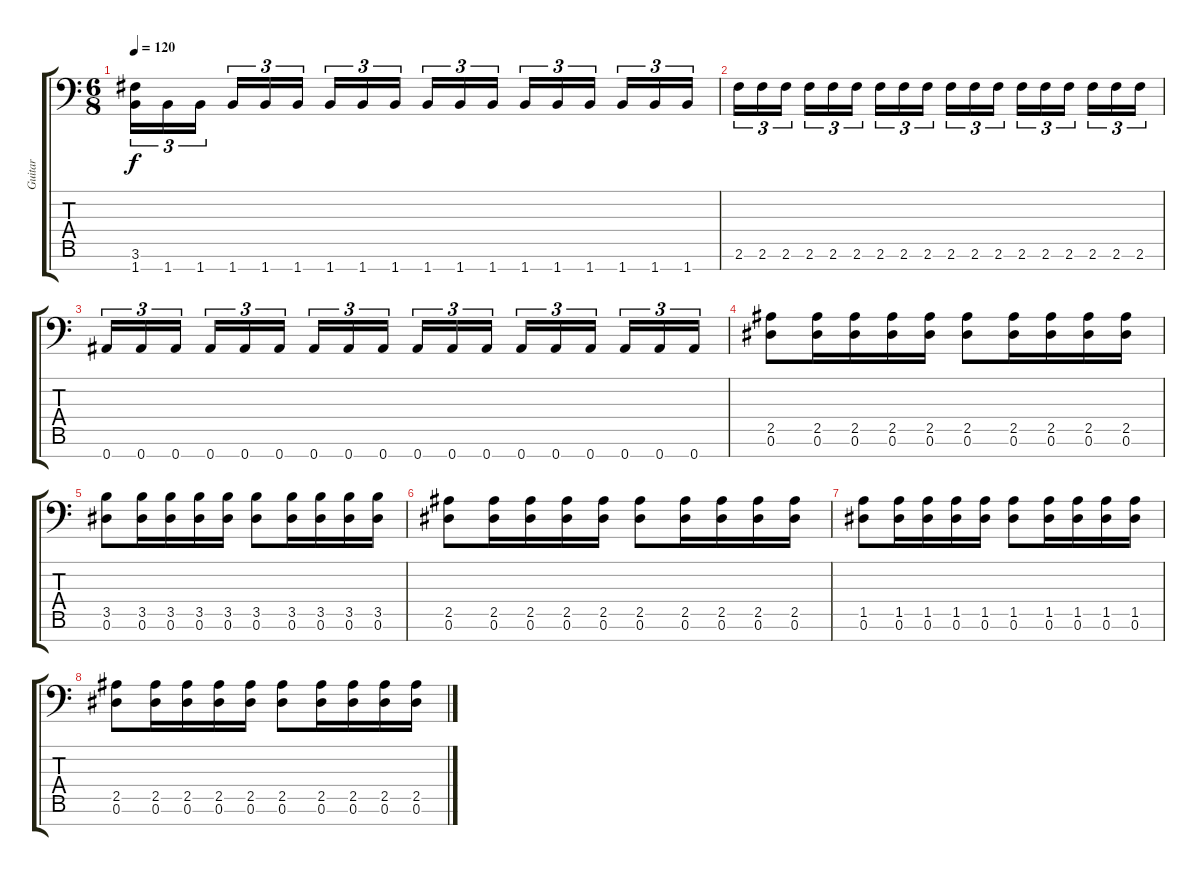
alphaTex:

\track ("Guitar" "Guitar") {instrument distortionguitar}
\staff {score tabs}
\tuning (Eb4 Bb3 Gb3 Db3 Ab2 Eb2 Bb1) {hide}
\ts (6 8)
\tempo 120
\clef f4
\ks c
(3.6 1.7).16{tu (3 2) dy f} 1.7.16{tu (3 2)} 1.7.16{tu (3 2) beam splitsecondary} 1.7.16{tu (3 2)} 1.7.16{tu (3 2)} 1.7.16{tu (3 2) beam splitsecondary} 1.7.16{tu (3 2)} 1.7.16{tu (3 2)} 1.7.16{tu (3 2)} 1.7.16{tu (3 2)} 1.7.16{tu (3 2)} 1.7.16{tu (3 2) beam splitsecondary} 1.7.16{tu (3 2)} 1.7.16{tu (3 2)} 1.7.16{tu (3 2) beam splitsecondary} 1.7.16{tu (3 2)} 1.7.16{tu (3 2)} 1.7.16{tu (3 2)} |
2.6.16{tu (3 2)} 2.6.16{tu (3 2)} 2.6.16{tu (3 2) beam splitsecondary} 2.6.16{tu (3 2)} 2.6.16{tu (3 2)} 2.6.16{tu (3 2) beam splitsecondary} 2.6.16{tu (3 2)} 2.6.16{tu (3 2)} 2.6.16{tu (3 2)} 2.6.16{tu (3 2)} 2.6.16{tu (3 2)} 2.6.16{tu (3 2) beam splitsecondary} 2.6.16{tu (3 2)} 2.6.16{tu (3 2)} 2.6.16{tu (3 2) beam splitsecondary} 2.6.16{tu (3 2)} 2.6.16{tu (3 2)} 2.6.16{tu (3 2)} |
0.7.16{tu (3 2)} 0.7.16{tu (3 2)} 0.7.16{tu (3 2) beam splitsecondary} 0.7.16{tu (3 2)} 0.7.16{tu (3 2)} 0.7.16{tu (3 2) beam splitsecondary} 0.7.16{tu (3 2)} 0.7.16{tu (3 2)} 0.7.16{tu (3 2)} 0.7.16{tu (3 2)} 0.7.16{tu (3 2)} 0.7.16{tu (3 2) beam splitsecondary} 0.7.16{tu (3 2)} 0.7.16{tu (3 2)} 0.7.16{tu (3 2) beam splitsecondary} 0.7.16{tu (3 2)} 0.7.16{tu (3 2)} 0.7.16{tu (3 2)} |
(2.5 0.6).8 (2.5 0.6).16 (2.5 0.6).16 (2.5 0.6).16 (2.5 0.6).16 (2.5 0.6).8 (2.5 0.6).16 (2.5 0.6).16 (2.5 0.6).16 (2.5 0.6).16 |
(3.5 0.6).8 (3.5 0.6).16 (3.5 0.6).16 (3.5 0.6).16 (3.5 0.6).16 (3.5 0.6).8 (3.5 0.6).16 (3.5 0.6).16 (3.5 0.6).16 (3.5 0.6).16 |
(2.5 0.6).8 (2.5 0.6).16 (2.5 0.6).16 (2.5 0.6).16 (2.5 0.6).16 (2.5 0.6).8 (2.5 0.6).16 (2.5 0.6).16 (2.5 0.6).16 (2.5 0.6).16 |
(1.5 0.6).8 (1.5 0.6).16 (1.5 0.6).16 (1.5 0.6).16 (1.5 0.6).16 (1.5 0.6).8 (1.5 0.6).16 (1.5 0.6).16 (1.5 0.6).16 (1.5 0.6).16 |
(2.5 0.6).8 (2.5 0.6).16 (2.5 0.6).16 (2.5 0.6).16 (2.5 0.6).16 (2.5 0.6).8 (2.5 0.6).16 (2.5 0.6).16 (2.5 0.6).16 (2.5 0.6).16
